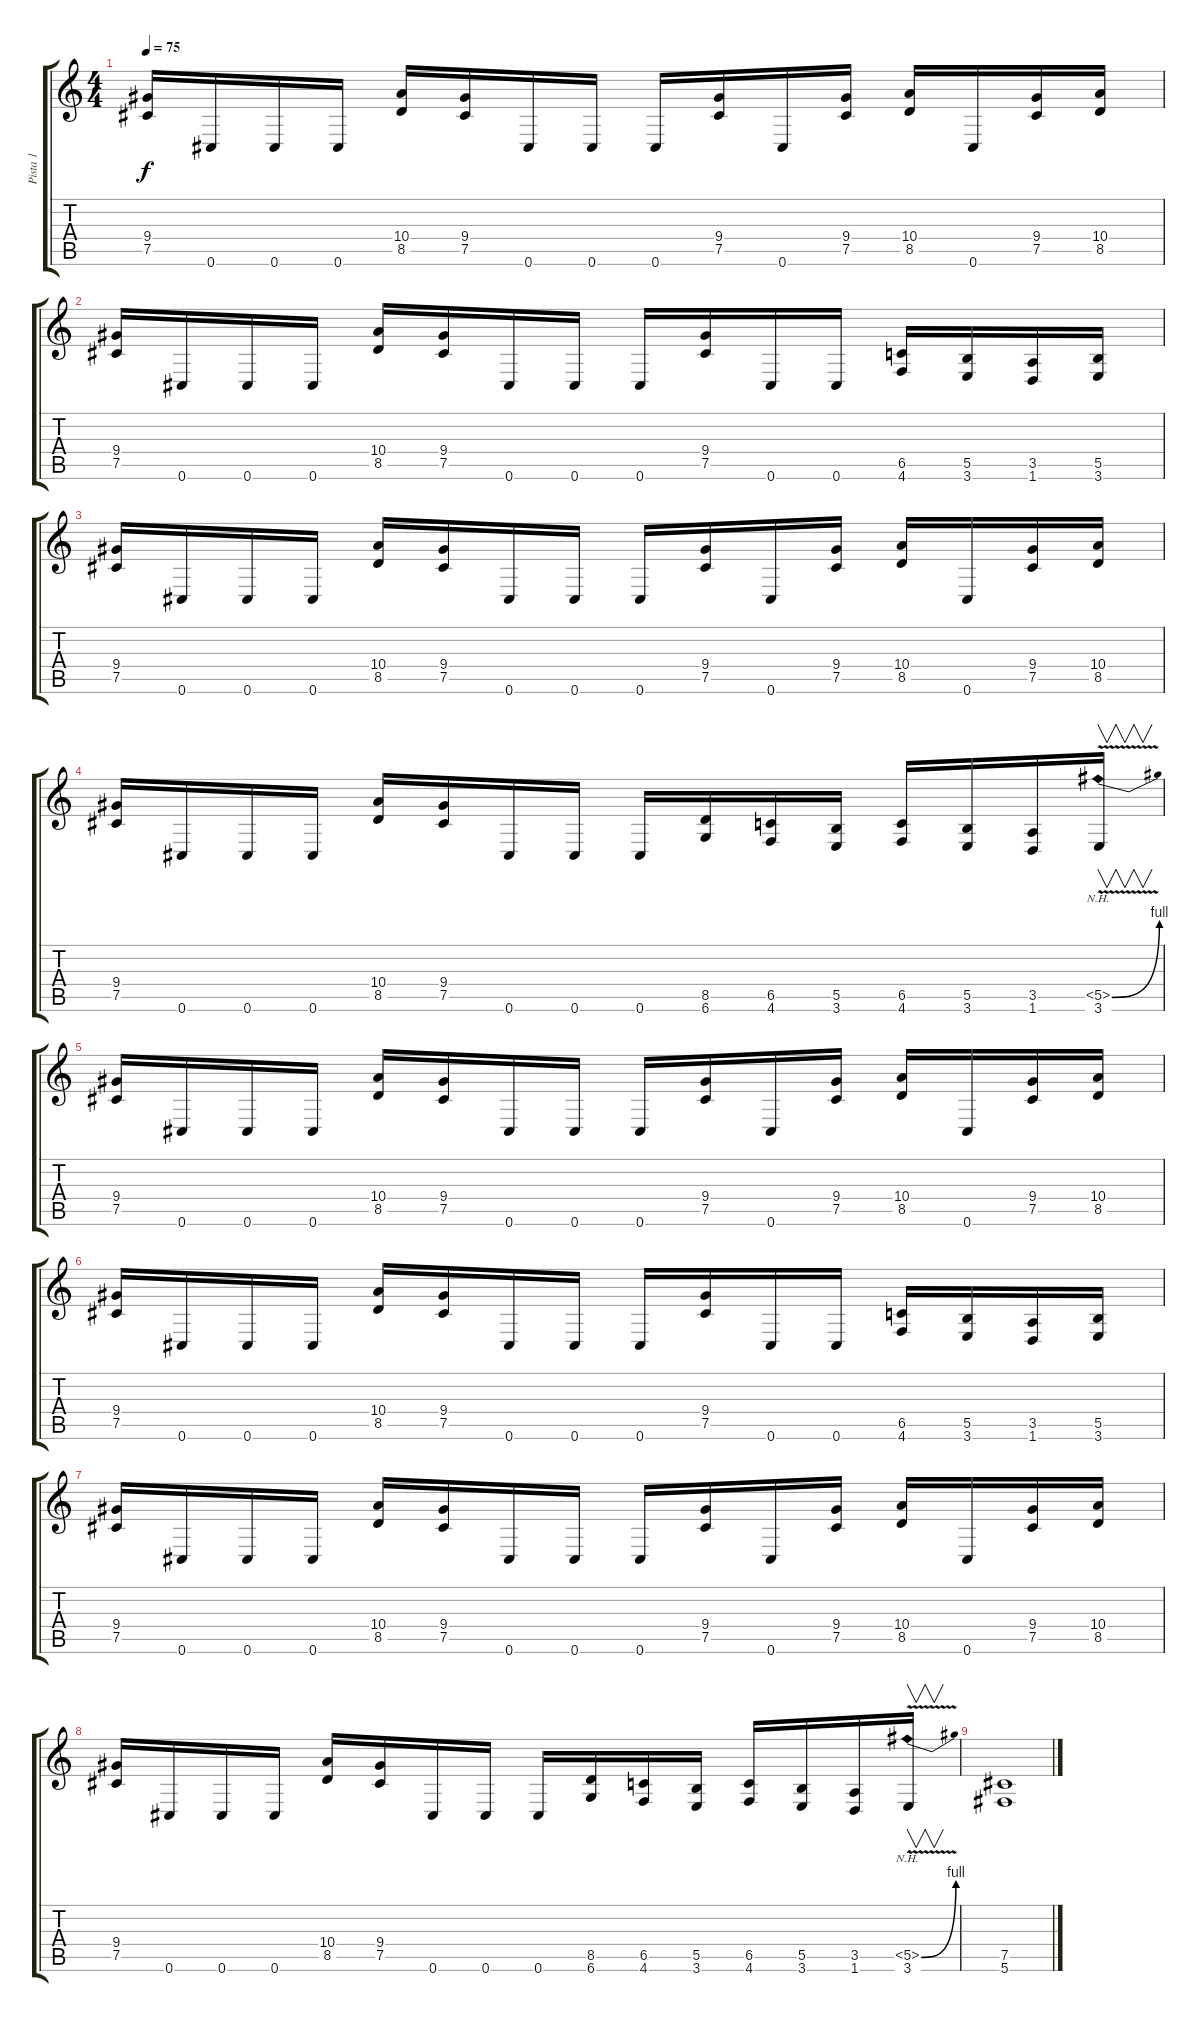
\track ("Pista 1" "Pista 1") {instrument distortionguitar}
\staff {score tabs}
\tuning (Db4 Ab3 E3 B2 Gb2 Db2) {hide}
\ts (4 4)
\tempo 75
\clef g2
\ks c
(9.4 7.5).16{dy f} 0.6.16 0.6.16 0.6.16 (10.4 8.5).16 (9.4 7.5).16 0.6.16 0.6.16 0.6.16 (9.4 7.5).16 0.6.16 (9.4 7.5).16 (10.4 8.5).16 0.6.16 (9.4 7.5).16 (10.4 8.5).16 |
(9.4 7.5).16 0.6.16 0.6.16 0.6.16 (10.4 8.5).16 (9.4 7.5).16 0.6.16 0.6.16 0.6.16 (9.4 7.5).16 0.6.16 0.6.16 (6.5 4.6).16 (5.5 3.6).16 (3.5 1.6).16 (5.5 3.6).16 |
(9.4 7.5).16 0.6.16 0.6.16 0.6.16 (10.4 8.5).16 (9.4 7.5).16 0.6.16 0.6.16 0.6.16 (9.4 7.5).16 0.6.16 (9.4 7.5).16 (10.4 8.5).16 0.6.16 (9.4 7.5).16 (10.4 8.5).16 |
(9.4 7.5).16 0.6.16 0.6.16 0.6.16 (10.4 8.5).16 (9.4 7.5).16 0.6.16 0.6.16 0.6.16 (8.5 6.6).16 (6.5 4.6).16 (5.5 3.6).16 (6.5 4.6).16 (5.5 3.6).16 (3.5 1.6).16 (5.5{be (bend 0 0 60 4) nh v} 3.6).16{v} |
(9.4 7.5).16 0.6.16 0.6.16 0.6.16 (10.4 8.5).16 (9.4 7.5).16 0.6.16 0.6.16 0.6.16 (9.4 7.5).16 0.6.16 (9.4 7.5).16 (10.4 8.5).16 0.6.16 (9.4 7.5).16 (10.4 8.5).16 |
(9.4 7.5).16 0.6.16 0.6.16 0.6.16 (10.4 8.5).16 (9.4 7.5).16 0.6.16 0.6.16 0.6.16 (9.4 7.5).16 0.6.16 0.6.16 (6.5 4.6).16 (5.5 3.6).16 (3.5 1.6).16 (5.5 3.6).16 |
(9.4 7.5).16 0.6.16 0.6.16 0.6.16 (10.4 8.5).16 (9.4 7.5).16 0.6.16 0.6.16 0.6.16 (9.4 7.5).16 0.6.16 (9.4 7.5).16 (10.4 8.5).16 0.6.16 (9.4 7.5).16 (10.4 8.5).16 |
(9.4 7.5).16 0.6.16 0.6.16 0.6.16 (10.4 8.5).16 (9.4 7.5).16 0.6.16 0.6.16 0.6.16 (8.5 6.6).16 (6.5 4.6).16 (5.5 3.6).16 (6.5 4.6).16 (5.5 3.6).16 (3.5 1.6).16 (5.5{be (bend 0 0 60 4) nh v} 3.6).16{v} |
(7.5 5.6).1
